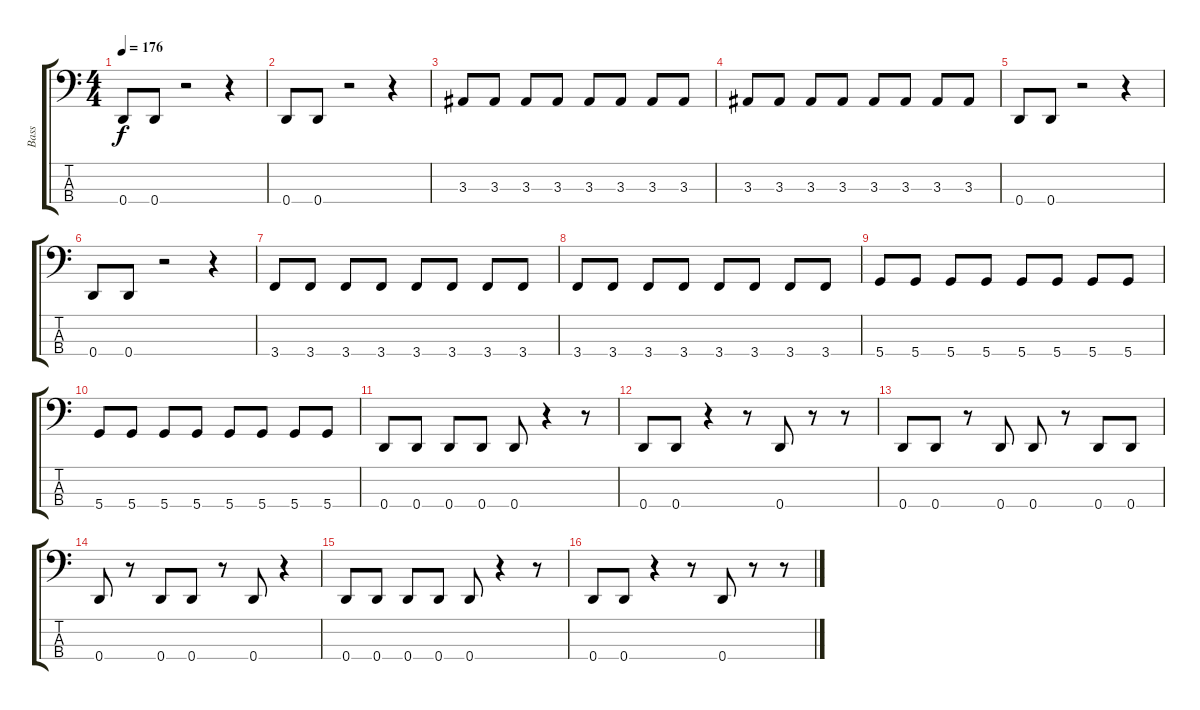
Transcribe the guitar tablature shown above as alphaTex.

\track ("Bass" "Bass") {instrument electricbasspick}
\staff {score tabs}
\tuning (F2 C2 G1 D1) {hide}
\ts (4 4)
\tempo 176
\clef f4
\ks c
0.4.8{dy f} 0.4.8 r.2 r.4 |
0.4.8 0.4.8 r.2 r.4 |
3.3.8 3.3.8 3.3.8 3.3.8 3.3.8 3.3.8 3.3.8 3.3.8 |
3.3.8 3.3.8 3.3.8 3.3.8 3.3.8 3.3.8 3.3.8 3.3.8 |
0.4.8 0.4.8 r.2 r.4 |
0.4.8 0.4.8 r.2 r.4 |
3.4.8 3.4.8 3.4.8 3.4.8 3.4.8 3.4.8 3.4.8 3.4.8 |
3.4.8 3.4.8 3.4.8 3.4.8 3.4.8 3.4.8 3.4.8 3.4.8 |
5.4.8 5.4.8 5.4.8 5.4.8 5.4.8 5.4.8 5.4.8 5.4.8 |
5.4.8 5.4.8 5.4.8 5.4.8 5.4.8 5.4.8 5.4.8 5.4.8 |
0.4.8 0.4.8 0.4.8 0.4.8 0.4.8 r.4 r.8 |
0.4.8 0.4.8 r.4 r.8 0.4.8 r.8 r.8 |
0.4.8 0.4.8 r.8 0.4.8 0.4.8 r.8 0.4.8 0.4.8 |
0.4.8 r.8 0.4.8 0.4.8 r.8 0.4.8 r.4 |
0.4.8 0.4.8 0.4.8 0.4.8 0.4.8 r.4 r.8 |
0.4.8 0.4.8 r.4 r.8 0.4.8 r.8 r.8
